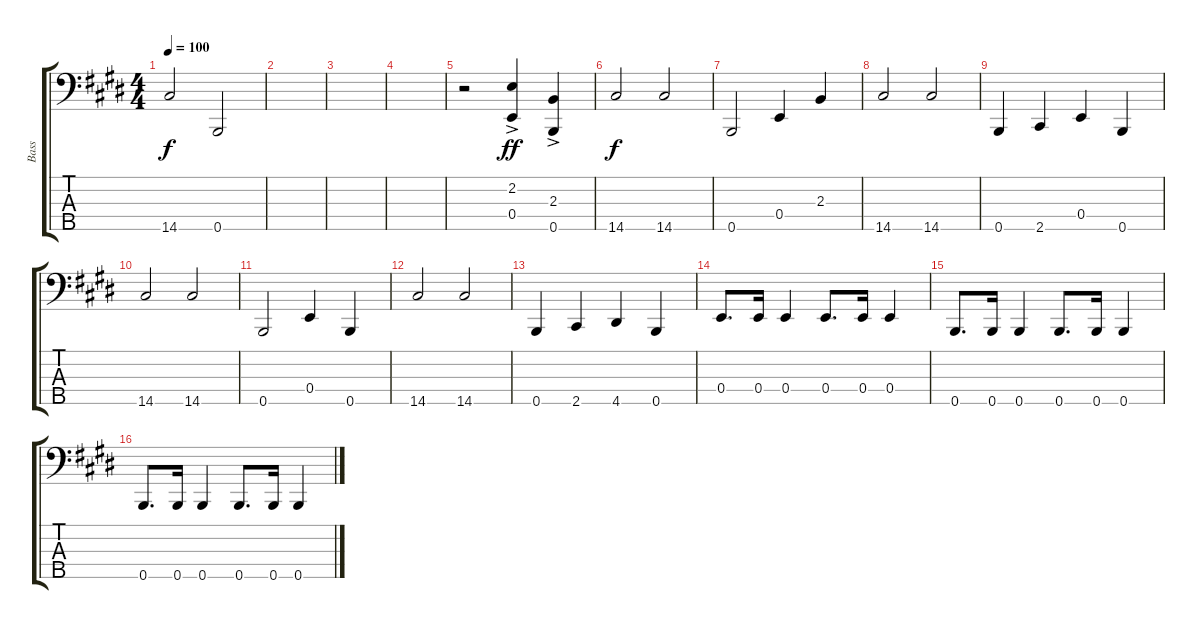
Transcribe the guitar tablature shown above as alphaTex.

\track ("Bass" "Bass") {instrument electricbassfinger}
\staff {score tabs}
\tuning (G2 D2 A1 E1 B0) {hide}
\ts (4 4)
\tempo 100
\clef f4
\ks e
14.5.2{dy f} 0.5.2 |
|
|
|
r.2 (2.2{ac} 0.4{ac}).4{dy ff} (2.3{ac} 0.5{ac}).4 |
14.5.2{dy f} 14.5.2 |
0.5.2 0.4.4 2.3.4 |
14.5.2 14.5.2 |
0.5.4 2.5.4 0.4.4 0.5.4 |
14.5.2 14.5.2 |
0.5.2 0.4.4 0.5.4 |
14.5.2 14.5.2 |
0.5.4 2.5.4 4.5.4 0.5.4 |
0.4.8{d} 0.4.16 0.4.4 0.4.8{d} 0.4.16 0.4.4 |
0.5.8{d} 0.5.16 0.5.4 0.5.8{d} 0.5.16 0.5.4 |
0.5.8{d} 0.5.16 0.5.4 0.5.8{d} 0.5.16 0.5.4
